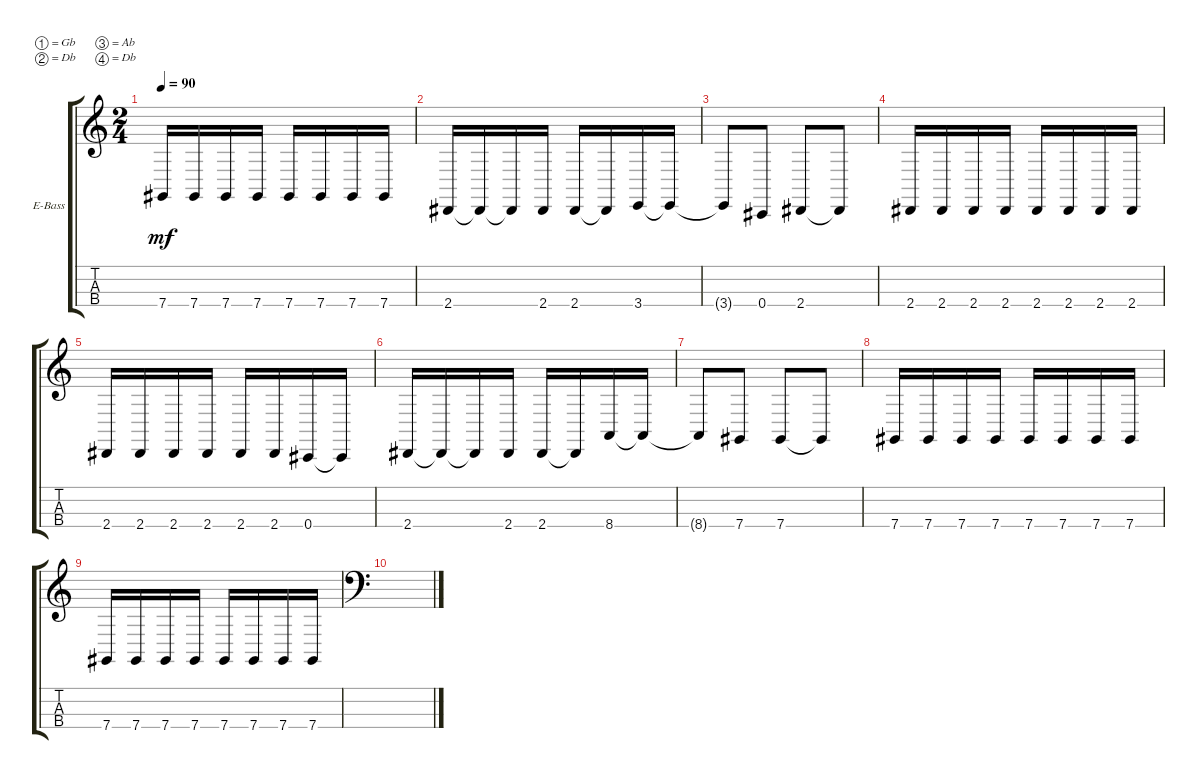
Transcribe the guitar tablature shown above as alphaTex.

\defaultSystemsLayout 4
\bracketExtendMode groupsimilarinstruments
\firstSystemTrackNameOrientation horizontal
\otherSystemsTrackNameOrientation horizontal
\track ("Electric Bass" "E-Bass") {instrument electricbassfinger}
\staff {score tabs}
\tuning (Gb2 Db2 Ab1 Db1)
\ts (2 4)
\tempo 90
\clef g2
\scale
0.333333
\ks c
7.4.16{dy mf} 7.4.16 7.4.16 7.4.16 7.4.16 7.4.16 7.4.16 7.4.16 |
\scale
0.333333 2.4.16 2.4{t}.16 2.4{t}.16 2.4.16 2.4.16 2.4{t}.16 3.4.16 3.4{t}.16 |
\scale
0.333333 3.4{t}.8 0.4.8 2.4.8 2.4{t}.8 |
\scale
0.333333 2.4.16 2.4.16 2.4.16 2.4.16 2.4.16 2.4.16 2.4.16 2.4.16 |
\scale
0.333333 2.4.16 2.4.16 2.4.16 2.4.16 2.4.16 2.4.16 0.4.16 0.4{t}.16 |
\scale
0.333333 2.4.16 2.4{t}.16 2.4{t}.16 2.4.16 2.4.16 2.4{t}.16 8.4.16 8.4{t}.16 |
\scale
0.333333 8.4{t}.8 7.4.8 7.4.8 7.4{t}.8 |
\scale
0.333333 7.4.16 7.4.16 7.4.16 7.4.16 7.4.16 7.4.16 7.4.16 7.4.16 |
\scale
0.333333 7.4.16 7.4.16 7.4.16 7.4.16 7.4.16 7.4.16 7.4.16 7.4.16 |
\clef f4
\scale
0.333333 |
|
|
|
|
\scale
0.333333 |
\scale
0.333333
